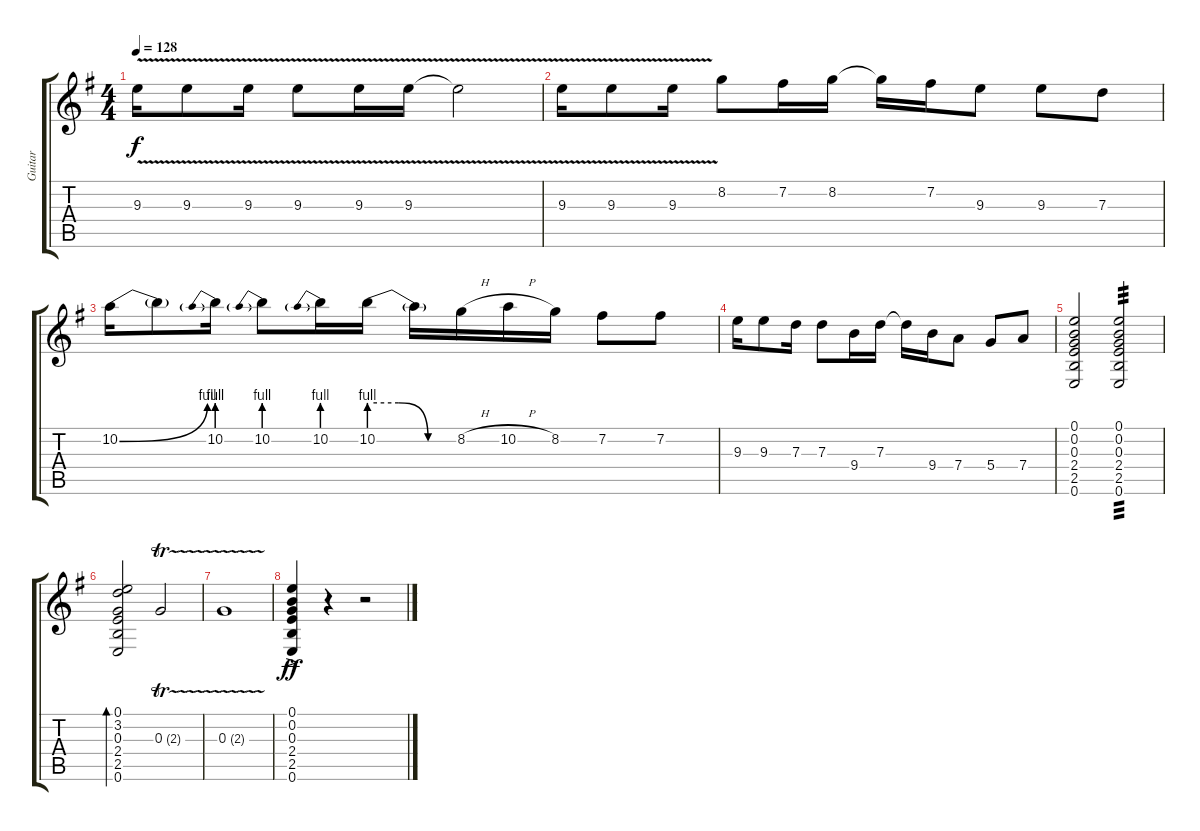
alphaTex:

\track ("Guitar" "Guitar") {instrument overdrivenguitar}
\staff {score tabs}
\tuning (E4 B3 G3 D3 A2 E2) {hide}
\ts (4 4)
\tempo 128
\clef g2
\ks g
9.3{v}.16{dy f} 9.3{v}.8 9.3{v}.16 9.3{v}.8 9.3{v}.16 9.3{v}.16 9.3{v t}.2 |
9.3{v}.16 9.3{v}.8 9.3{v}.16 8.2.8 7.2.16 8.2.16 8.2{t}.16 7.2.16 9.3.8 9.3.8 7.3.8 |
10.2{be (bend 0 0 60 4)}.16 10.2{t}.8 10.2{be (prebend 0 4 60 4)}.16 10.2{be (prebend 0 4 60 4)}.8 10.2{be (prebend 0 4 60 4)}.16 10.2{be (custom 0 4 20 4 40 0 60 0)}.16 10.2{t}.16 8.2{h}.16 10.2{h}.16 8.2.16 7.2.8 7.2.8 |
9.3.16 9.3.8 7.3.16 7.3.8 9.4.16 7.3.16 7.3{t}.16 9.4.16 7.4.8 5.4.8 7.4.8 |
(0.1 0.2 0.3 2.4 2.5 0.6).2 (0.1 0.2 0.3 2.4 2.5 0.6).2{tp 3} |
(0.1 3.2 0.3 2.4 2.5 0.6).2{bd 30} 0.3{tr (2 32)}.2 |
0.3{tr (2 32)}.1 |
(0.1{ac} 0.2{ac} 0.3{ac} 2.4{ac} 2.5{ac} 0.6{ac}).4{dy ff} r.4 r.2
